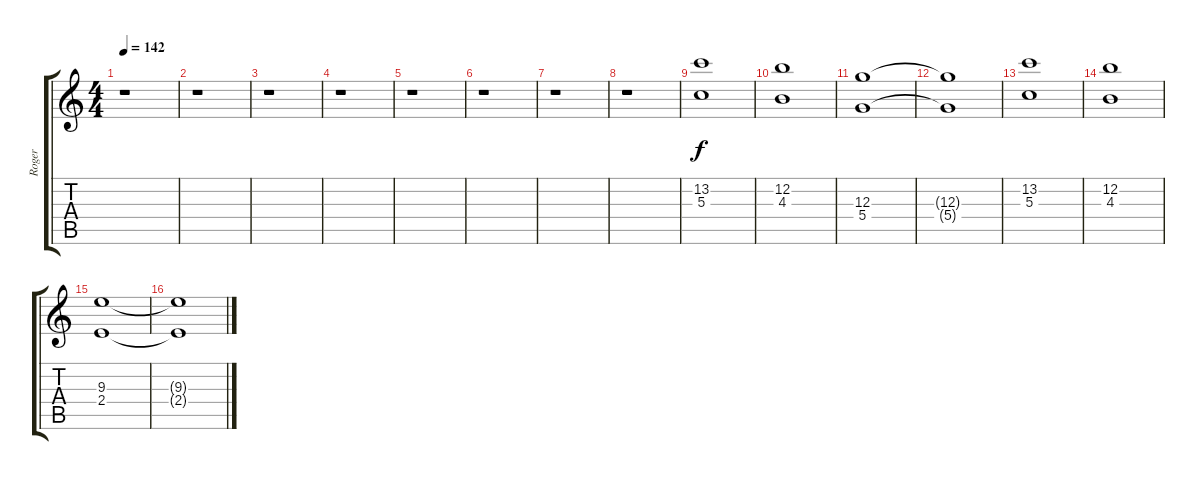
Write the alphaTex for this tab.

\track ("Roger" "Roger") {instrument acousticguitarsteel}
\staff {score tabs}
\tuning (E4 B3 G3 D3 A2 E2) {hide}
\ts (4 4)
\tempo 142
\clef g2
\ks c
r.1{dy f} |
r.1 |
r.1 |
r.1 |
r.1 |
r.1 |
r.1 |
r.1 |
(13.2 5.3).1{instrument synthstrings2} |
(12.2 4.3).1 |
(12.3 5.4).1 |
(12.3{t} 5.4{t}).1 |
(13.2 5.3).1 |
(12.2 4.3).1 |
(9.3 2.4).1 |
(9.3{t} 2.4{t}).1
